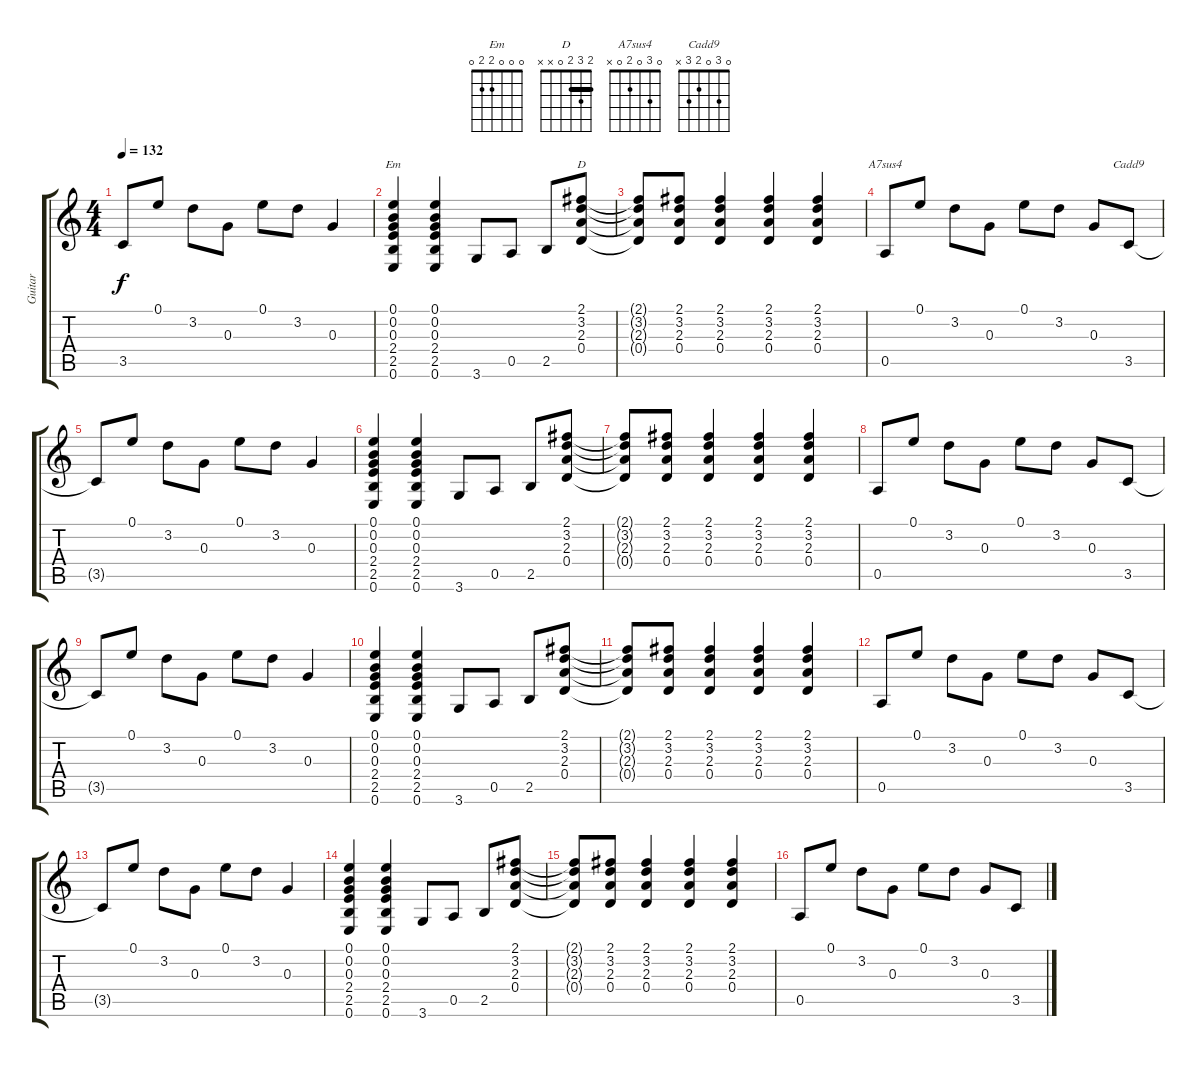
\track ("Guitar" "Guitar") {instrument distortionguitar}
\staff {score tabs}
\tuning (E4 B3 G3 D3 A2 E2) {hide}
\chord ("Em" 0 0 0 2 2 0)
\chord ("D" 2 3 2 0 x x) {barre 2}
\chord ("A7sus4" 0 3 0 2 0 x)
\chord ("Cadd9" 0 3 0 2 3 x)
\ts (4 4)
\tempo 132
\clef g2
\ks c
3.5{t}.8{dy f} 0.1.8 3.2.8 0.3.8 0.1.8 3.2.8 0.3.4 |
(0.1 0.2 0.3 2.4 2.5 0.6).4{ch "Em"} (0.1 0.2 0.3 2.4 2.5 0.6).4 3.6.8 0.5.8 2.5.8 (2.1 3.2 2.3 0.4).8{ch "D"} |
(2.1{t} 3.2{t} 2.3{t} 0.4{t}).8 (2.1 3.2 2.3 0.4).8 (2.1 3.2 2.3 0.4).4 (2.1 3.2 2.3 0.4).4 (2.1 3.2 2.3 0.4).4 |
0.5.8{ch "A7sus4"} 0.1.8 3.2.8 0.3.8 0.1.8 3.2.8 0.3.8 3.5.8{ch "Cadd9"} |
3.5{t}.8 0.1.8 3.2.8 0.3.8 0.1.8 3.2.8 0.3.4 |
(0.1 0.2 0.3 2.4 2.5 0.6).4 (0.1 0.2 0.3 2.4 2.5 0.6).4 3.6.8 0.5.8 2.5.8 (2.1 3.2 2.3 0.4).8 |
(2.1{t} 3.2{t} 2.3{t} 0.4{t}).8 (2.1 3.2 2.3 0.4).8 (2.1 3.2 2.3 0.4).4 (2.1 3.2 2.3 0.4).4 (2.1 3.2 2.3 0.4).4 |
0.5.8 0.1.8 3.2.8 0.3.8 0.1.8 3.2.8 0.3.8 3.5.8 |
3.5{t}.8 0.1.8 3.2.8 0.3.8 0.1.8 3.2.8 0.3.4 |
(0.1 0.2 0.3 2.4 2.5 0.6).4 (0.1 0.2 0.3 2.4 2.5 0.6).4 3.6.8 0.5.8 2.5.8 (2.1 3.2 2.3 0.4).8 |
(2.1{t} 3.2{t} 2.3{t} 0.4{t}).8 (2.1 3.2 2.3 0.4).8 (2.1 3.2 2.3 0.4).4 (2.1 3.2 2.3 0.4).4 (2.1 3.2 2.3 0.4).4 |
0.5.8 0.1.8 3.2.8 0.3.8 0.1.8 3.2.8 0.3.8 3.5.8 |
3.5{t}.8 0.1.8 3.2.8 0.3.8 0.1.8 3.2.8 0.3.4 |
(0.1 0.2 0.3 2.4 2.5 0.6).4 (0.1 0.2 0.3 2.4 2.5 0.6).4 3.6.8 0.5.8 2.5.8 (2.1 3.2 2.3 0.4).8 |
(2.1{t} 3.2{t} 2.3{t} 0.4{t}).8 (2.1 3.2 2.3 0.4).8 (2.1 3.2 2.3 0.4).4 (2.1 3.2 2.3 0.4).4 (2.1 3.2 2.3 0.4).4 |
0.5.8 0.1.8 3.2.8 0.3.8 0.1.8 3.2.8 0.3.8 3.5.8
